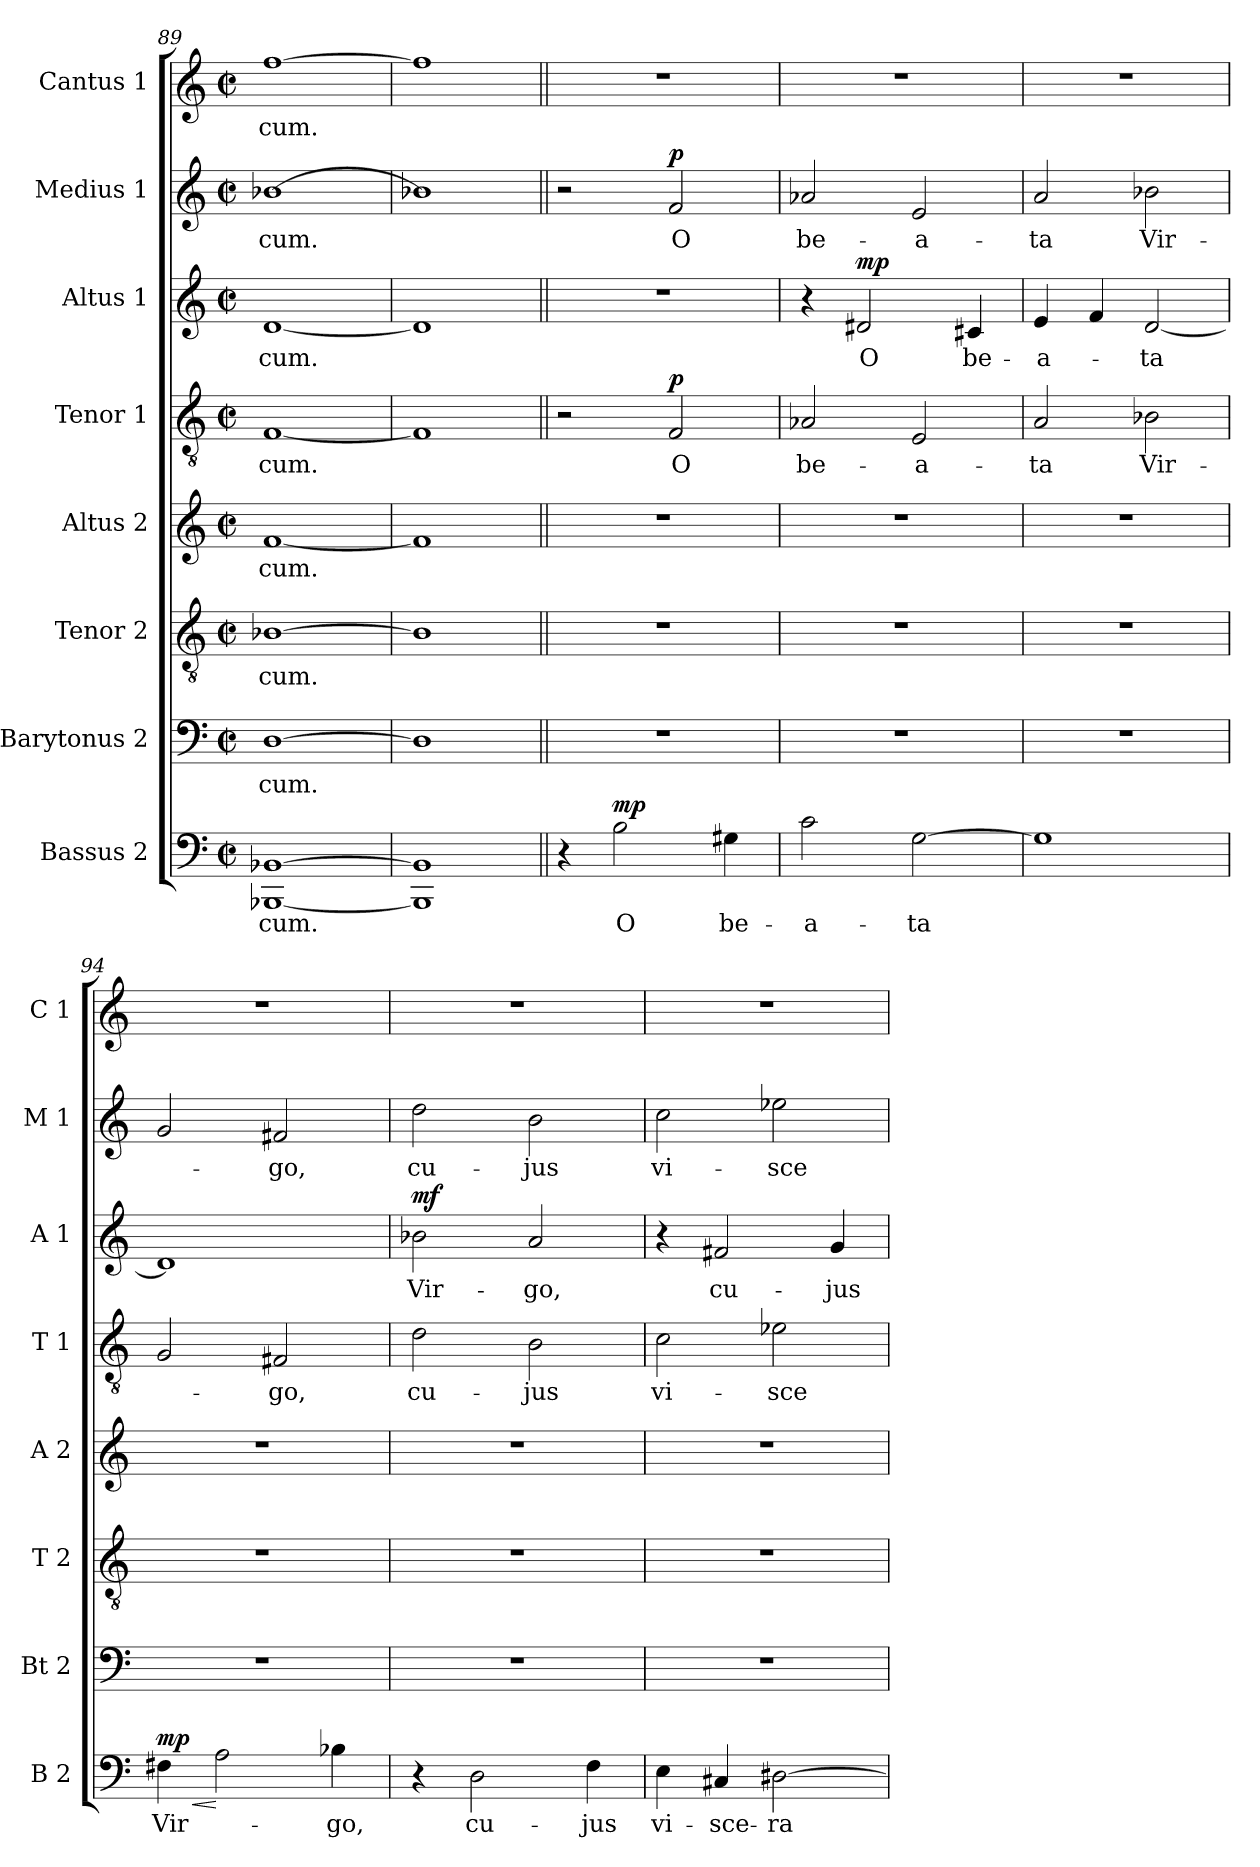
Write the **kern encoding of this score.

**kern	**text	**dynam	**kern	**text	**kern	**text	**kern	**text	**kern	**text	**dynam	**kern	**text	**dynam	**kern	**text	**dynam	**kern	**text
*part8	*part8	*part8	*part7	*part7	*part6	*part6	*part5	*part5	*part4	*part4	*part4	*part3	*part3	*part3	*part2	*part2	*part2	*part1	*part1
*staff8	*staff8	*staff8	*staff7	*staff7	*staff6	*staff6	*staff5	*staff5	*staff4	*staff4	*staff4	*staff3	*staff3	*staff3	*staff2	*staff2	*staff2	*staff1	*staff1
*I"Bassus 2	*	*	*I"Barytonus 2	*	*I"Tenor 2	*	*I"Altus 2	*	*I"Tenor 1	*	*	*I"Altus 1	*	*	*I"Medius 1	*	*	*I"Cantus 1	*
*I'B 2	*	*	*I'Bt 2	*	*I'T 2	*	*I'A 2	*	*I'T 1	*	*	*I'A 1	*	*	*I'M 1	*	*	*I'C 1	*
*clefF4	*	*	*clefF4	*	*clefGv2	*	*clefG2	*	*clefGv2	*	*	*clefG2	*	*	*clefG2	*	*	*clefG2	*
*k[]	*	*	*k[]	*	*k[]	*	*k[]	*	*k[]	*	*	*k[]	*	*	*k[]	*	*	*k[]	*
*C:	*	*	*C:	*	*C:	*	*C:	*	*C:	*	*	*C:	*	*	*C:	*	*	*C:	*
*M2/2	*	*	*M2/2	*	*M2/2	*	*M2/2	*	*M2/2	*	*	*M2/2	*	*	*M2/2	*	*	*M2/2	*
*met(c|)	*	*	*met(c|)	*	*met(c|)	*	*met(c|)	*	*met(c|)	*	*	*met(c|)	*	*	*met(c|)	*	*	*met(c|)	*
=89	=89	=89	=89	=89	=89	=89	=89	=89	=89	=89	=89	=89	=89	=89	=89	=89	=89	=89	=89
!	!LO:LY:b	!	!	!LO:LY:b	!	!LO:LY:b	!	!LO:LY:b	!	!LO:LY:b	!	!	!LO:LY:b	!	!	!LO:LY:b	!	!	!LO:LY:b
[1BBB-X [1BB-X	-cum.	.	[1D	-cum.	[1B-X	-cum.	[1f	-cum.	[1F	-cum.	.	[1d	-cum.	.	[1b-X	-cum.	.	[1ff	-cum.
=90	=90	=90	=90	=90	=90	=90	=90	=90	=90	=90	=90	=90	=90	=90	=90	=90	=90	=90	=90
1BBB-] 1BB-]	.	.	1D]	.	1B-]	.	1f]	.	1F]	.	.	1d]	.	.	1b-X]	.	.	1ff]	.
=91||	=91||	=91||	=91||	=91||	=91||	=91||	=91||	=91||	=91||	=91||	=91||	=91||	=91||	=91||	=91||	=91||	=91||	=91||	=91||
!!LO:REH:place=s1:a:B:fs=10.5:t=G
4r	.	.	1r	.	1r	.	1r	.	2r	.	.	1r	.	.	2r	.	.	1r	.
!	!LO:LY:b	!LO:DY:a	!	!	!	!	!	!	!	!	!	!	!	!	!	!	!	!	!
2B\	O	mp	.	.	.	.	.	.	.	.	.	.	.	.	.	.	.	.	.
!	!	!	!	!	!	!	!	!	!	!LO:LY:b	!LO:DY:a	!	!	!	!	!LO:LY:b	!LO:DY:a	!	!
.	.	.	.	.	.	.	.	.	2F/	O	p	.	.	.	2f/	O	p	.	.
!	!LO:LY:b	!	!	!	!	!	!	!	!	!	!	!	!	!	!	!	!	!	!
4G#X\	be-	.	.	.	.	.	.	.	.	.	.	.	.	.	.	.	.	.	.
=92	=92	=92	=92	=92	=92	=92	=92	=92	=92	=92	=92	=92	=92	=92	=92	=92	=92	=92	=92
!	!LO:LY:b	!	!	!	!	!	!	!	!	!LO:LY:b	!	!	!	!	!	!LO:LY:b	!	!	!
2c\	-a-	.	1r	.	1r	.	1r	.	2A-X/	be-	.	4r	.	.	2a-X/	be-	.	1r	.
!	!	!	!	!	!	!	!	!	!	!	!	!	!LO:LY:b	!LO:DY:a	!	!	!	!	!
.	.	.	.	.	.	.	.	.	.	.	.	2d#X/	O	mp	.	.	.	.	.
!	!LO:LY:b	!	!	!	!	!	!	!	!	!LO:LY:b	!	!	!	!	!	!LO:LY:b	!	!	!
[2G\	-ta	.	.	.	.	.	.	.	2E/	-a-	.	.	.	.	2e/	-a-	.	.	.
!	!	!	!	!	!	!	!	!	!	!	!	!	!LO:LY:b	!	!	!	!	!	!
.	.	.	.	.	.	.	.	.	.	.	.	4c#X/	be-	.	.	.	.	.	.
=93	=93	=93	=93	=93	=93	=93	=93	=93	=93	=93	=93	=93	=93	=93	=93	=93	=93	=93	=93
!	!	!	!	!	!	!	!	!	!	!LO:LY:b	!	!	!LO:LY:b	!	!	!LO:LY:b	!	!	!
1G]	.	.	1r	.	1r	.	1r	.	2A/	-ta	.	4e/	-a-	.	2a/	-ta	.	1r	.
.	.	.	.	.	.	.	.	.	.	.	.	4f/	.	.	.	.	.	.	.
!	!	!	!	!	!	!	!	!	!	!LO:LY:b	!	!	!LO:LY:b	!	!	!LO:LY:b	!	!	!
.	.	.	.	.	.	.	.	.	2B-X\	Vir-	.	[2d/	-ta	.	2b-X\	Vir-	.	.	.
=94	=94	=94	=94	=94	=94	=94	=94	=94	=94	=94	=94	=94	=94	=94	=94	=94	=94	=94	=94
!	!LO:LY:b	!LO:HP:b	!	!	!	!	!	!	!	!	!	!	!	!	!	!	!	!	!
!	!	!LO:DY:n=1:a	!	!	!	!	!	!	!	!	!	!	!	!	!	!	!	!	!
4F#X\	Vir-	< mp	1r	.	1r	.	1r	.	2G/	.	.	1d]	.	.	2g/	.	.	1r	.
2A\	.	[	.	.	.	.	.	.	.	.	.	.	.	.	.	.	.	.	.
!	!	!	!	!	!	!	!	!	!	!LO:LY:b	!	!	!	!	!	!LO:LY:b	!	!	!
.	.	.	.	.	.	.	.	.	2F#X/	-go,	.	.	.	.	2f#X/	-go,	.	.	.
!	!LO:LY:b	!	!	!	!	!	!	!	!	!	!	!	!	!	!	!	!	!	!
4B-X\	-go,	.	.	.	.	.	.	.	.	.	.	.	.	.	.	.	.	.	.
!!LO:PB:g=z
=95	=95	=95	=95	=95	=95	=95	=95	=95	=95	=95	=95	=95	=95	=95	=95	=95	=95	=95	=95
!	!	!	!	!	!	!	!	!	!	!LO:LY:b	!	!	!LO:LY:b	!LO:DY:a	!	!LO:LY:b	!	!	!
4r	.	.	1r	.	1r	.	1r	.	2d\	cu-	.	2b-X\	Vir-	mf	2dd\	cu-	.	1r	.
!	!LO:LY:b	!	!	!	!	!	!	!	!	!	!	!	!	!	!	!	!	!	!
2D\	cu-	.	.	.	.	.	.	.	.	.	.	.	.	.	.	.	.	.	.
!	!	!	!	!	!	!	!	!	!	!LO:LY:b	!	!	!LO:LY:b	!	!	!LO:LY:b	!	!	!
.	.	.	.	.	.	.	.	.	2B\	-jus	.	2a/	-go,	.	2b\	-jus	.	.	.
!	!LO:LY:b	!	!	!	!	!	!	!	!	!	!	!	!	!	!	!	!	!	!
4F\	-jus	.	.	.	.	.	.	.	.	.	.	.	.	.	.	.	.	.	.
=96	=96	=96	=96	=96	=96	=96	=96	=96	=96	=96	=96	=96	=96	=96	=96	=96	=96	=96	=96
!	!LO:LY:b	!	!	!	!	!	!	!	!	!LO:LY:b	!	!	!	!	!	!LO:LY:b	!	!	!
4E\	vi-	.	1r	.	1r	.	1r	.	2c\	vi-	.	4r	.	.	2cc\	vi-	.	1r	.
!	!LO:LY:b	!	!	!	!	!	!	!	!	!	!	!	!LO:LY:b	!	!	!	!	!	!
4C#X/	-sce-	.	.	.	.	.	.	.	.	.	.	2f#X/	cu-	.	.	.	.	.	.
!	!LO:LY:b	!	!	!	!	!	!	!	!	!LO:LY:b	!	!	!	!	!	!LO:LY:b	!	!	!
[2D#X\	-ra	.	.	.	.	.	.	.	2e-X\	-sce-	.	.	.	.	2ee-X\	-sce-	.	.	.
!	!	!	!	!	!	!	!	!	!	!	!	!	!LO:LY:b	!	!	!	!	!	!
.	.	.	.	.	.	.	.	.	.	.	.	4g/	-jus	.	.	.	.	.	.
=	=	=	=	=	=	=	=	=	=	=	=	=	=	=	=	=	=	=	=
*-	*-	*-	*-	*-	*-	*-	*-	*-	*-	*-	*-	*-	*-	*-	*-	*-	*-	*-	*-
